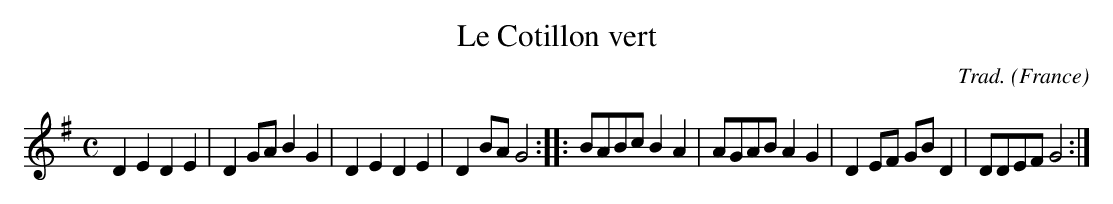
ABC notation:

X:1
T:Le Cotillon vert
O:France
M:C
C:Trad.
K:G
D2E2D2E2|D2GAB2G2|D2E2D2E2|D2BAG4::\
BABcB2A2|AGABA2G2|D2EF GBD2|DDEFG4:|
